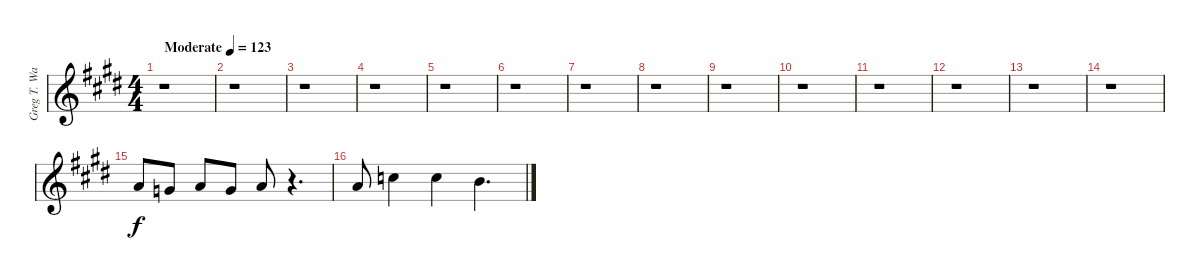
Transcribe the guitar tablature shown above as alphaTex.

\track ("Greg T. Walker Vocals" "Greg T. Wa") {instrument contrabass}
\staff {score}
\tuning (E4 B3 G3 D3 A2 E2) {hide}
\ts (4 4)
\tempo (123 "Moderate")
\clef g2
\ks e
r.1{dy f instrument contrabass} |
r.1 |
r.1 |
r.1 |
r.1 |
r.1 |
r.1 |
r.1 |
r.1 |
r.1 |
r.1 |
r.1 |
r.1 |
r.1 |
7.4.8 5.4.8 7.4.8 5.4.8 7.4.8 r.4{d} |
7.4.8 5.3.4 5.3.4 4.3.4{d}
